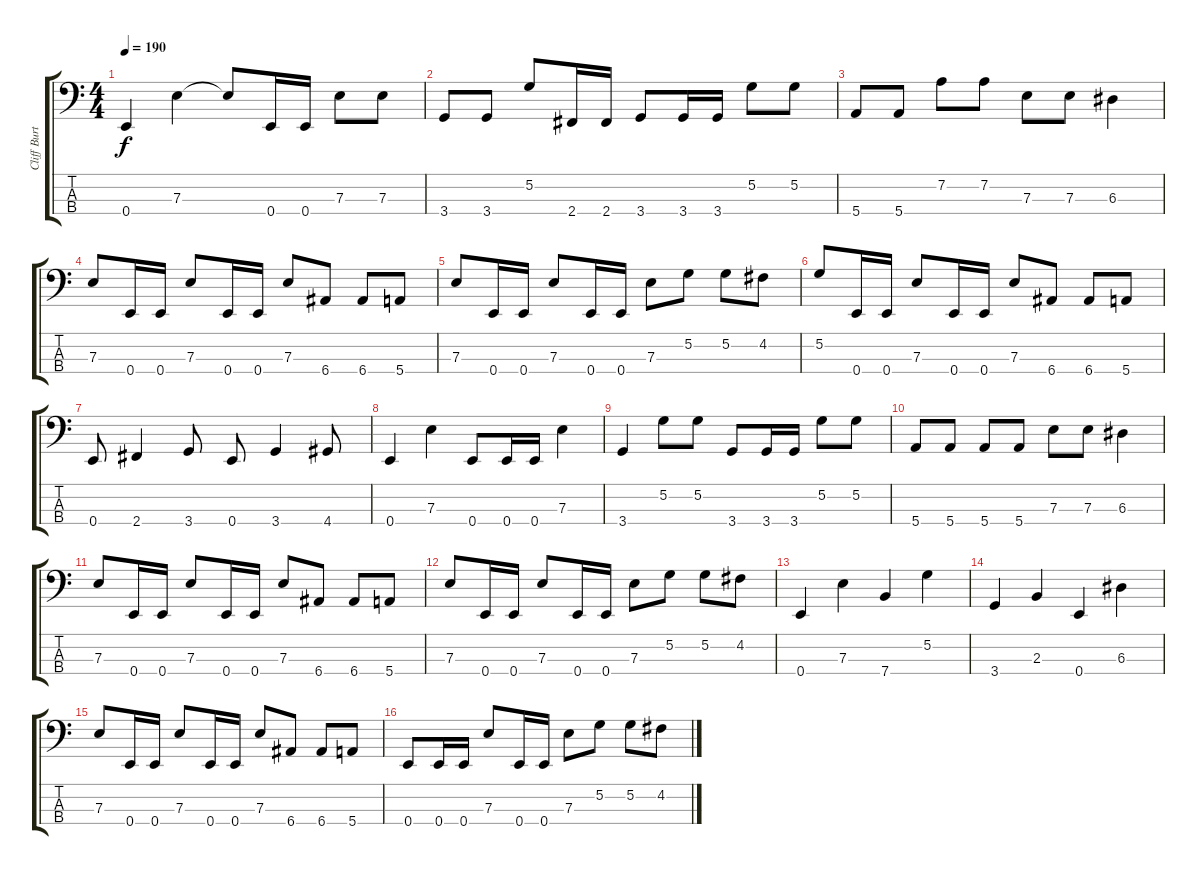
\track ("Cliff Burton" "Cliff Burt") {instrument electricbassfinger}
\staff {score tabs}
\tuning (G2 D2 A1 E1) {hide}
\ts (4 4)
\tempo 190
\clef f4
\ks c
0.4.4{dy f} 7.3.4 7.3{t}.8 0.4.16 0.4.16 7.3.8 7.3.8 |
3.4.8 3.4.8 5.2.8 2.4.16 2.4.16 3.4.8 3.4.16 3.4.16 5.2.8 5.2.8 |
5.4.8 5.4.8 7.2.8 7.2.8 7.3.8 7.3.8 6.3.4 |
7.3.8 0.4.16 0.4.16 7.3.8 0.4.16 0.4.16 7.3.8 6.4.8 6.4.8 5.4.8 |
7.3.8 0.4.16 0.4.16 7.3.8 0.4.16 0.4.16 7.3.8 5.2.8 5.2.8 4.2.8 |
5.2.8 0.4.16 0.4.16 7.3.8 0.4.16 0.4.16 7.3.8 6.4.8 6.4.8 5.4.8 |
0.4.8 2.4.4 3.4.8 0.4.8 3.4.4 4.4.8 |
0.4.4 7.3.4 0.4.8 0.4.16 0.4.16 7.3.4 |
3.4.4 5.2.8 5.2.8 3.4.8 3.4.16 3.4.16 5.2.8 5.2.8 |
5.4.8 5.4.8 5.4.8 5.4.8 7.3.8 7.3.8 6.3.4 |
7.3.8 0.4.16 0.4.16 7.3.8 0.4.16 0.4.16 7.3.8 6.4.8 6.4.8 5.4.8 |
7.3.8 0.4.16 0.4.16 7.3.8 0.4.16 0.4.16 7.3.8 5.2.8 5.2.8 4.2.8 |
0.4.4 7.3.4 7.4.4 5.2.4 |
3.4.4 2.3.4 0.4.4 6.3.4 |
7.3.8 0.4.16 0.4.16 7.3.8 0.4.16 0.4.16 7.3.8 6.4.8 6.4.8 5.4.8 |
0.4.8 0.4.16 0.4.16 7.3.8 0.4.16 0.4.16 7.3.8 5.2.8 5.2.8 4.2.8
